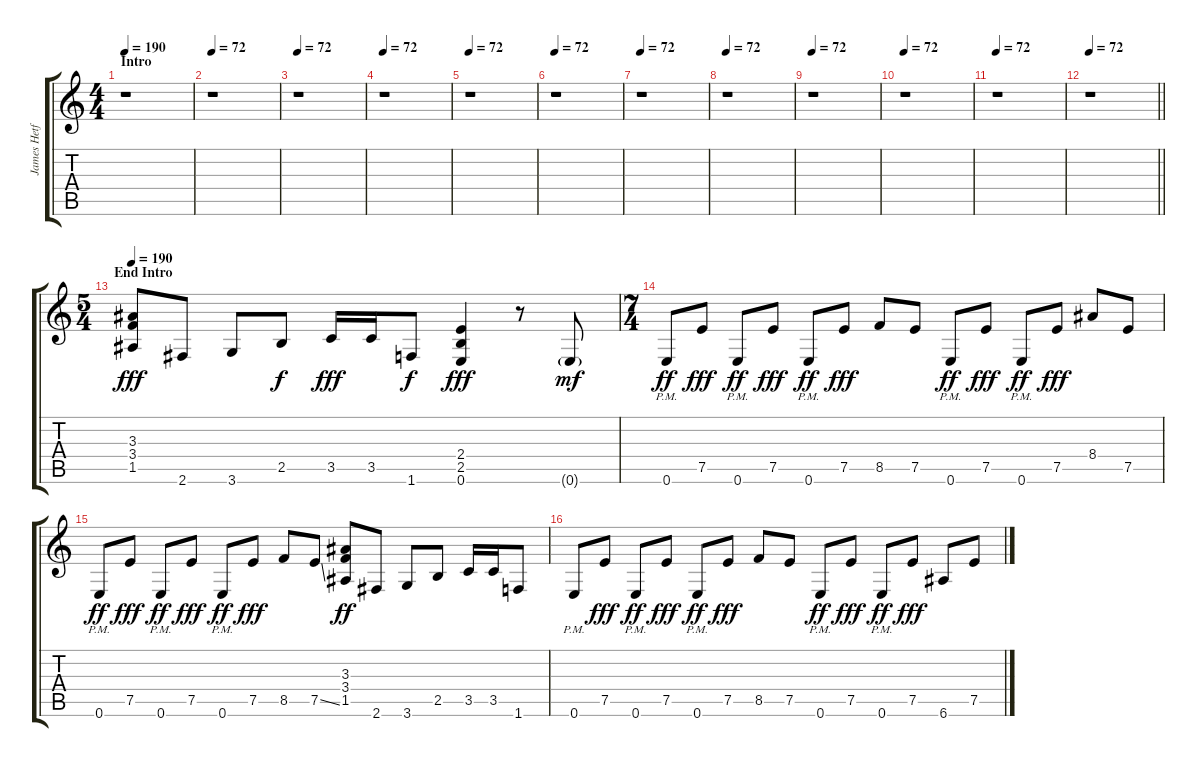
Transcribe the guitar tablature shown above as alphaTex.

\track ("James Hetfield (Guitar I)" "James Hetf") {instrument distortionguitar}
\staff {score tabs}
\tuning (E4 B3 G3 D3 A2 E2) {hide}
\ts (4 4)
\section ("" "Intro")
\tempo 190
\tempo 72
\tempo 71
\tempo 190
\clef g2
\ks c
r.1{dy fff instrument distortionguitar} |
\tempo 72
r.1 |
\tempo 72
r.1 |
\tempo 72
r.1 |
\tempo 72
r.1 |
\tempo 72
r.1 |
\tempo 72
r.1 |
\tempo 72
r.1 |
\tempo 72
r.1 |
\tempo 72
r.1 |
\tempo 72
r.1 |
\tempo 72
\barLineRight lightlight
r.1 |
\ts (5 4)
\section ("" "End Intro")
\tempo 190
(3.3 3.4 1.5).8{volume 12} 2.6.8 3.6.8 2.5.8{dy f} 3.5.16{dy fff} 3.5.16 1.6.8{dy f} (2.4 2.5 0.6).4{dy fff} r.8 0.6{g}.8{dy mf volume 16} |
\ts (7 4)
0.6{pm}.8{dy ff} 7.5.8{dy fff} 0.6{pm}.8{dy ff} 7.5.8{dy fff} 0.6{pm}.8{dy ff} 7.5.8{dy fff} 8.5.8 7.5.8 0.6{pm}.8{dy ff} 7.5.8{dy fff} 0.6{pm}.8{dy ff} 7.5.8{dy fff} 8.4.8 7.5.8 |
0.6{pm}.8{dy ff} 7.5.8{dy fff} 0.6{pm}.8{dy ff} 7.5.8{dy fff} 0.6{pm}.8{dy ff} 7.5.8{dy fff} 8.5.8 7.5{ss}.8 (3.3 3.4 1.5).8{dy ff} 2.6.8 3.6.8 2.5.8 3.5.16 3.5.16 1.6.8 |
0.6{pm}.8 7.5.8{dy fff} 0.6{pm}.8{dy ff} 7.5.8{dy fff} 0.6{pm}.8{dy ff} 7.5.8{dy fff} 8.5.8 7.5.8 0.6{pm}.8{dy ff} 7.5.8{dy fff} 0.6{pm}.8{dy ff} 7.5.8{dy fff} 6.6.8 7.5.8
